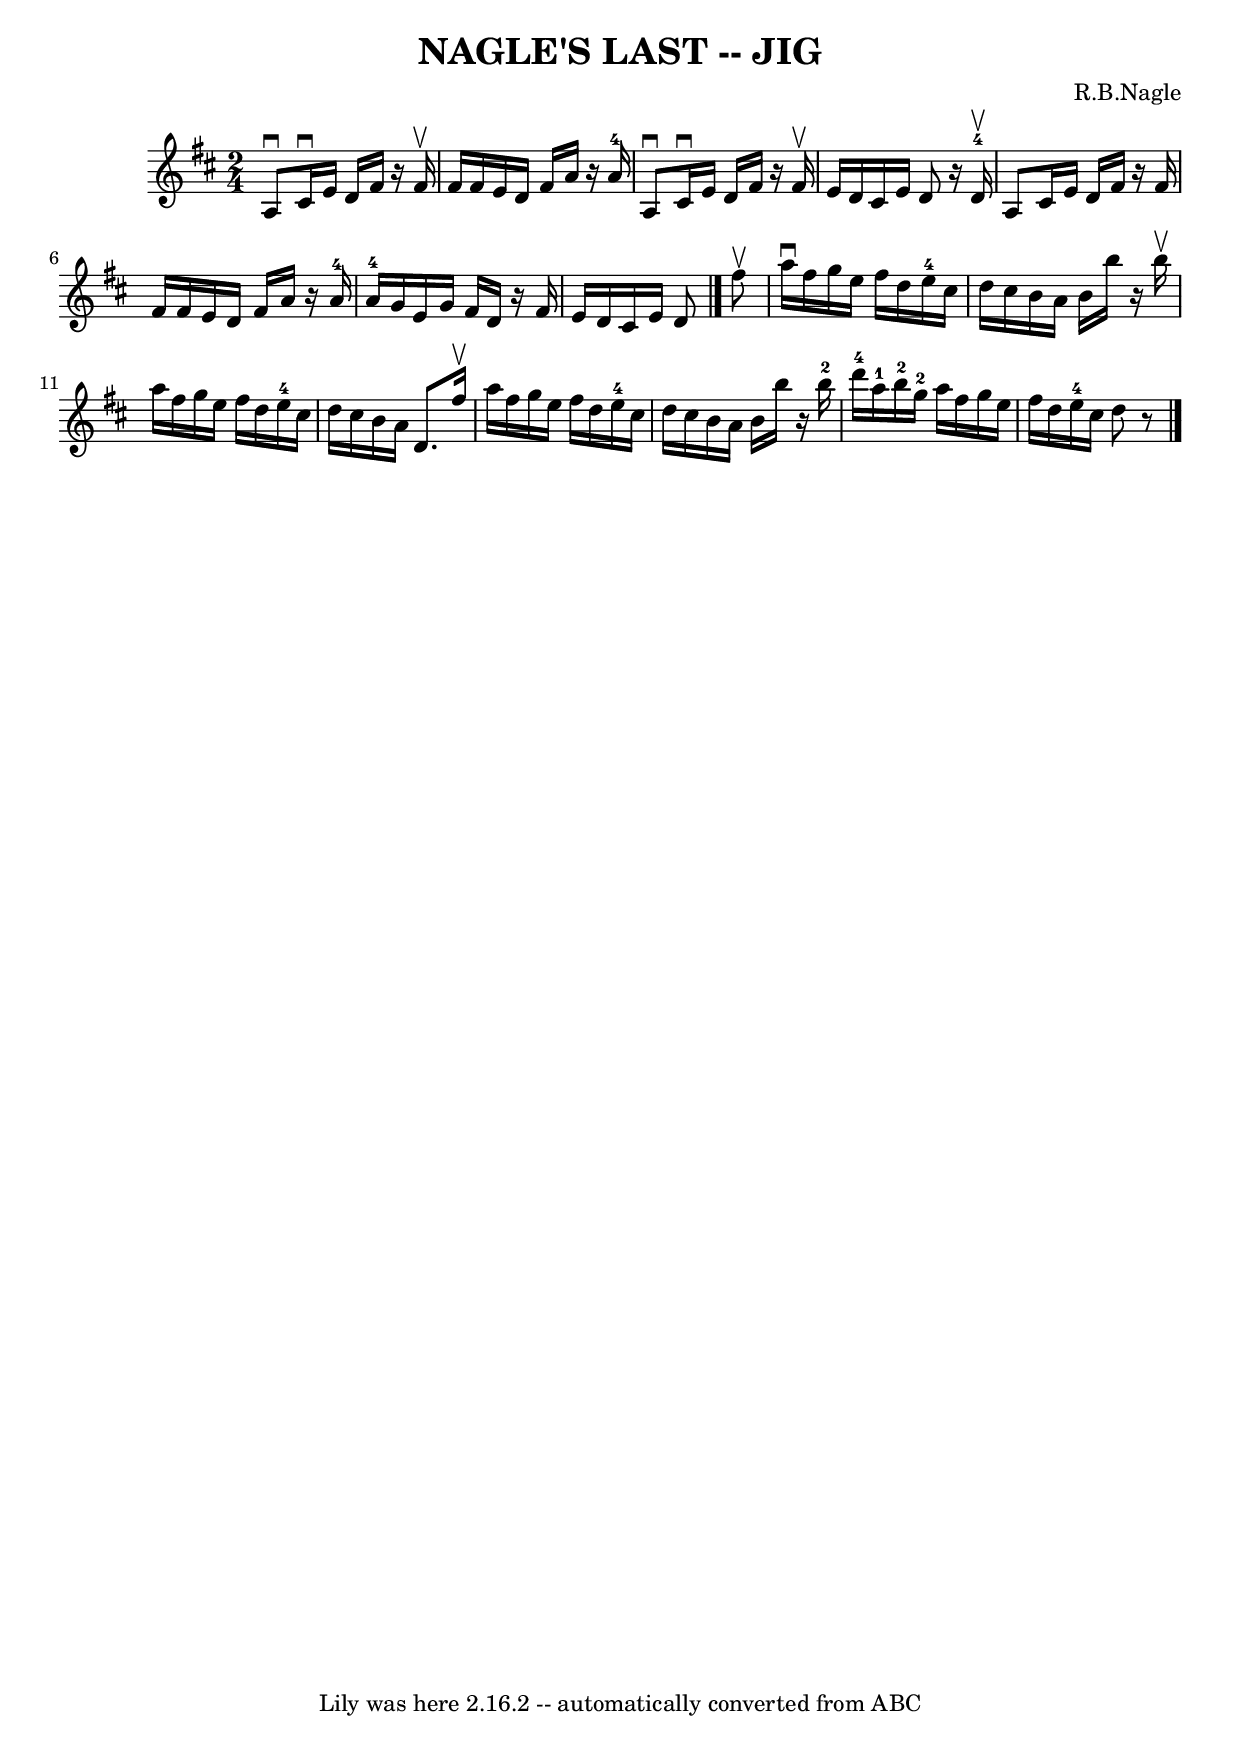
\version "2.16.2"
\include "Mammoth.ily"
\header {
  %% book = "Ryan's Mammoth Collection of Fiddle Tunes"
  composer = "R.B.Nagle"
  crossRefNumber = "1"
  footnotes = ""
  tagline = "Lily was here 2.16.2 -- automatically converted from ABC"
  title = "NAGLE'S LAST -- JIG"

}
voicedefault =  {


  \time 2/4 
  \key d \major a8^\downbow cis'16^\downbow e'16 d'16    
  fis'16    r16 fis'16^\upbow   |
  fis'16 fis'16 e'16 d'16    
  fis'16 a'16    r16 a'16-4   |
  a8^\downbow cis'16^\downbow  
  e'16 d'16 fis'16    r16 fis'16^\upbow   |
  e'16 d'16    
  cis'16 e'16 d'8    r16 d'16-4^\upbow   |
  a8 cis'16    
  e'16 d'16 fis'16    r16 fis'16    |
  fis'16 fis'16 e'16    
  d'16 fis'16 a'16    r16 a'16-4   |
  a'16-4 g'16    
  e'16 g'16 fis'16 d'16    r16 fis'16    |
  e'16 d'16    
  cis'16 e'16 d'8    \bar "|." fis''8^\upbow   |
  a''16 
  ^\downbow fis''16 g''16 e''16 fis''16 d''16 e''16-4   
  cis''16    |
  d''16 cis''16 b'16 a'16 b'16 b''16    r16 
  b''16^\upbow   |
  a''16 fis''16 g''16 e''16 fis''16    
  d''16 e''16-4 cis''16    |
  d''16 cis''16 b'16 a'16    
  d'8. fis''16^\upbow   |
  a''16 fis''16 g''16 e''16    
  fis''16 d''16 e''16-4 cis''16    |
  d''16 cis''16 b'16 
  a'16 b'16 b''16    r16 b''16-2   |
  d'''16-4 a''16 
  -1 b''16-2 g''16-2 a''16 fis''16 g''16 e''16    |
  
  fis''16 d''16 e''16-4 cis''16 d''8    r8   \bar "|."   

}

\score{
  <<

    \context Staff="default"
    {
      \voicedefault 
      
    }

  >>
  \layout {
    
  }
  \midi {
  }

}
